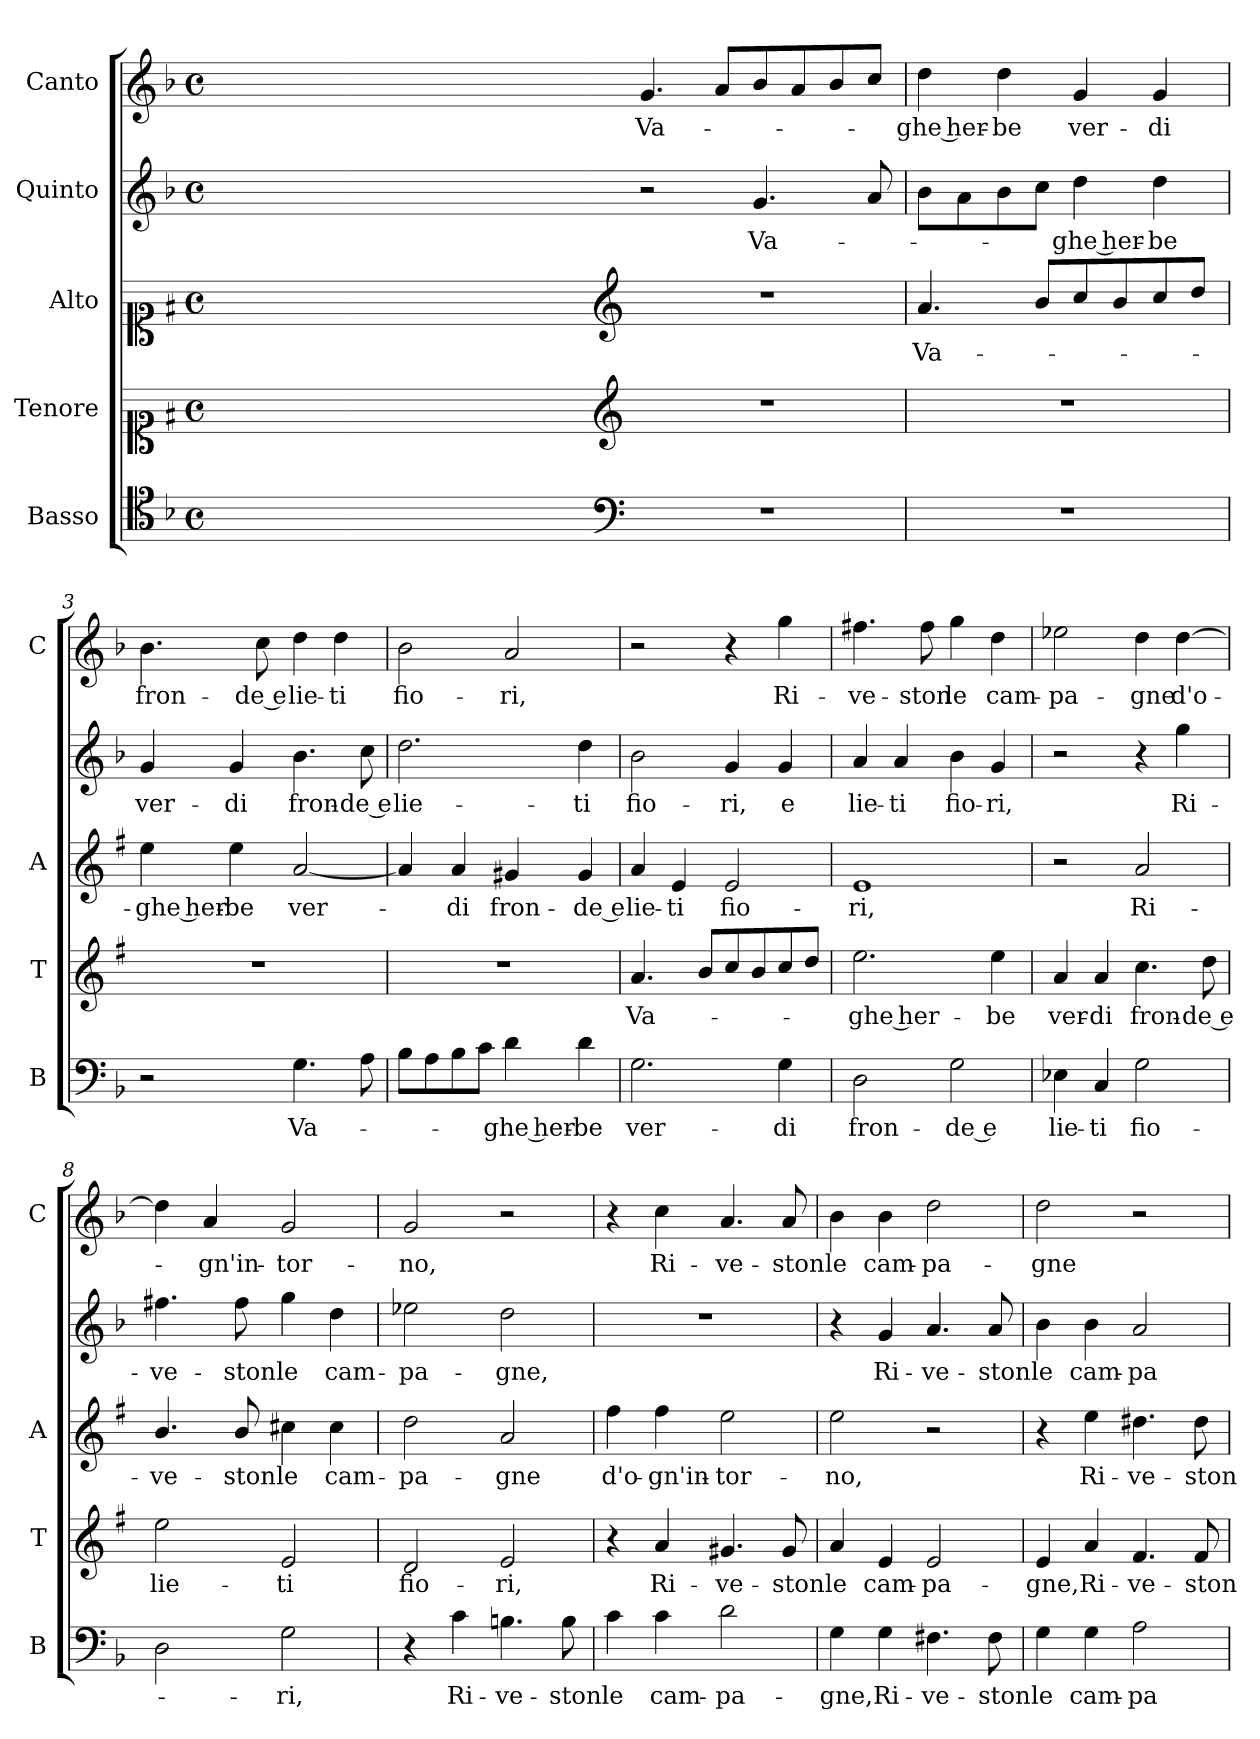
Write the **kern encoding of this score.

**kern	**text	**kern	**text	**kern	**text	**kern	**text	**kern	**text
*part5	*part5	*part4	*part4	*part3	*part3	*part2	*part2	*part1	*part1
*staff5	*staff5	*staff4	*staff4	*staff3	*staff3	*staff2	*staff2	*staff1	*staff1
*I"Basso	*	*I"Tenore	*	*I"Alto	*	*I"Quinto	*	*I"Canto	*
*I'B	*	*I'T	*	*I'A	*	*	*	*I'C	*
*clefC4	*	*clefC1	*	*clefC1	*	*clefG2	*	*clefG2	*
*	*	*ITrd1c2	*	*ITrd1c2	*	*	*	*	*
*k[b-]	*	*k[b-]	*	*k[b-]	*	*k[b-]	*	*k[b-]	*
*F:	*	*F:	*	*F:	*	*F:	*	*F:	*
*M4/4	*	*M4/4	*	*M4/4	*	*M4/4	*	*M4/4	*
*met(c)	*	*met(c)	*	*met(c)	*	*met(c)	*	*met(c)	*
=	=	=	=	=	=	=	=	=	=
1ryy	.	1ryy	.	1ryy	.	1ryy	.	1ryy	.
=1X-	=1X-	=1X-	=1X-	=1X-	=1X-	=1X-	=1X-	=1X-	=1X-
4ryy	.	4ryy	.	4ryy	.	4ryy	.	4ryy	.
4ryy	.	4ryy	.	4ryy	.	4ryy	.	4ryy	.
4ryy	.	4ryy	.	4ryy	.	4ryy	.	4ryy	.
4ryy	.	4ryy	.	4ryy	.	4ryy	.	4ryy	.
=1-	=1-	=1-	=1-	=1-	=1-	=1-	=1-	=1-	=1-
*clefF4	*	*clefG2	*	*clefG2	*	*	*	*	*
!	!	!	!	!	!	!	!	!	!LO:LY:b
1r	.	1r	.	1r	.	2r	.	4.g/	Va-
.	.	.	.	.	.	.	.	8a/L	.
!	!	!	!	!	!	!	!LO:LY:b	!	!
.	.	.	.	.	.	4.g/	Va-	8b-/	.
.	.	.	.	.	.	.	.	8a/	.
.	.	.	.	.	.	.	.	8b-/	.
.	.	.	.	.	.	8a/	.	8cc/J	.
=2	=2	=2	=2	=2	=2	=2	=2	=2	=2
!	!	!	!	!	!LO:LY:b	!	!	!	!LO:LY:b
1r	.	1r	.	4.g/	Va-	8b-\L	.	4dd\	-ghe her-
.	.	.	.	.	.	8a\	.	.	.
!	!	!	!	!	!	!	!	!	!LO:LY:b
.	.	.	.	.	.	8b-\	.	4dd\	-be
.	.	.	.	8a/L	.	8cc\J	.	.	.
!	!	!	!	!	!	!	!LO:LY:b	!	!LO:LY:b
.	.	.	.	8b-/	.	4dd\	-ghe her-	4g/	ver-
.	.	.	.	8a/	.	.	.	.	.
!	!	!	!	!	!	!	!LO:LY:b	!	!LO:LY:b
.	.	.	.	8b-/	.	4dd\	-be	4g/	-di
.	.	.	.	8cc/J	.	.	.	.	.
=3	=3	=3	=3	=3	=3	=3	=3	=3	=3
!	!	!	!	!	!LO:LY:b	!	!LO:LY:b	!	!LO:LY:b
2r	.	1r	.	4dd\	-ghe her-	4g/	ver-	4.b-\	fron-
!	!	!	!	!	!LO:LY:b	!	!LO:LY:b	!	!
.	.	.	.	4dd\	-be	4g/	-di	.	.
!	!	!	!	!	!	!	!	!	!LO:LY:b
.	.	.	.	.	.	.	.	8cc\	-de e
!	!LO:LY:b	!	!	!	!LO:LY:b	!	!LO:LY:b	!	!LO:LY:b
4.G\	Va-	.	.	[2g/	ver-	4.b-\	fron-	4dd\	lie-
!	!	!	!	!	!	!	!	!	!LO:LY:b
.	.	.	.	.	.	.	.	4dd\	-ti
!	!	!	!	!	!	!	!LO:LY:b	!	!
8A\	.	.	.	.	.	8cc\	-de e	.	.
=4	=4	=4	=4	=4	=4	=4	=4	=4	=4
!	!	!	!	!	!	!	!LO:LY:b	!	!LO:LY:b
8B-\L	.	1r	.	4g/]	.	2.dd\	lie-	2b-\	fio-
8A\	.	.	.	.	.	.	.	.	.
!	!	!	!	!	!LO:LY:b	!	!	!	!
8B-\	.	.	.	4g/	-di	.	.	.	.
8c\J	.	.	.	.	.	.	.	.	.
!	!LO:LY:b	!	!	!	!LO:LY:b	!	!	!	!LO:LY:b
4d\	-ghe her-	.	.	4f#X/	fron-	.	.	2a/	-ri,
!	!LO:LY:b	!	!	!	!LO:LY:b	!	!LO:LY:b	!	!
4d\	-be	.	.	4f#/	-de e	4dd\	-ti	.	.
!!LO:LB:g=z
=5	=5	=5	=5	=5	=5	=5	=5	=5	=5
!	!LO:LY:b	!	!LO:LY:b	!	!LO:LY:b	!	!LO:LY:b	!	!
2.G\	ver-	4.g/	Va-	4g/	lie-	2b-\	fio-	2r	.
!	!	!	!	!	!LO:LY:b	!	!	!	!
.	.	.	.	4d/	-ti	.	.	.	.
.	.	8a/L	.	.	.	.	.	.	.
!	!	!	!	!	!LO:LY:b	!	!LO:LY:b	!	!
.	.	8b-/	.	2d/	fio-	4g/	-ri,	4r	.
.	.	8a/	.	.	.	.	.	.	.
!	!LO:LY:b	!	!	!	!	!	!LO:LY:b	!	!LO:LY:b
4G\	-di	8b-/	.	.	.	4g/	e	4gg\	Ri-
.	.	8cc/J	.	.	.	.	.	.	.
=6	=6	=6	=6	=6	=6	=6	=6	=6	=6
!	!LO:LY:b	!	!LO:LY:b	!	!LO:LY:b	!	!LO:LY:b	!	!LO:LY:b
2D\	fron-	2.dd\	-ghe her-	1d	-ri,	4a/	lie-	4.ff#X\	-ve-
!	!	!	!	!	!	!	!LO:LY:b	!	!
.	.	.	.	.	.	4a/	-ti	.	.
!	!	!	!	!	!	!	!	!	!LO:LY:b
.	.	.	.	.	.	.	.	8ff#\	-ston
!	!LO:LY:b	!	!	!	!	!	!LO:LY:b	!	!LO:LY:b
2G\	-de e	.	.	.	.	4b-\	fio-	4gg\	le
!	!	!	!LO:LY:b	!	!	!	!LO:LY:b	!	!LO:LY:b
.	.	4dd\	-be	.	.	4g/	-ri,	4dd\	cam-
=7	=7	=7	=7	=7	=7	=7	=7	=7	=7
!	!LO:LY:b	!	!LO:LY:b	!	!	!	!	!	!LO:LY:b
4E-X\	lie-	4g/	ver-	2r	.	2r	.	2ee-X\	-pa-
!	!LO:LY:b	!	!LO:LY:b	!	!	!	!	!	!
4C/	-ti	4g/	-di	.	.	.	.	.	.
!	!LO:LY:b	!	!LO:LY:b	!	!LO:LY:b	!	!	!	!LO:LY:b
2G\	fio-	4.b-\	fron-	2g/	Ri-	4r	.	4dd\	-gne
!	!	!	!	!	!	!	!LO:LY:b	!	!LO:LY:b
.	.	.	.	.	.	4gg\	Ri-	[4dd\	d'o-
!	!	!	!LO:LY:b	!	!	!	!	!	!
.	.	8cc\	-de e	.	.	.	.	.	.
=8	=8	=8	=8	=8	=8	=8	=8	=8	=8
!	!	!	!LO:LY:b	!	!LO:LY:b	!	!LO:LY:b	!	!
2D\	.	2dd\	lie-	4.a/	-ve-	4.ff#X\	-ve-	4dd\]	.
!	!	!	!	!	!	!	!	!	!LO:LY:b
.	.	.	.	.	.	.	.	4a/	-gn'in-
!	!	!	!	!	!LO:LY:b	!	!LO:LY:b	!	!
.	.	.	.	8a/	-ston	8ff#\	-ston	.	.
!	!LO:LY:b	!	!LO:LY:b	!	!LO:LY:b	!	!LO:LY:b	!	!LO:LY:b
2G\	-ri,	2d/	-ti	4bn\	le	4gg\	le	2g/	-tor-
!	!	!	!	!	!LO:LY:b	!	!LO:LY:b	!	!
.	.	.	.	4b\	cam-	4dd\	cam-	.	.
=9	=9	=9	=9	=9	=9	=9	=9	=9	=9
!	!	!	!LO:LY:b	!	!LO:LY:b	!	!LO:LY:b	!	!LO:LY:b
4r	.	2c/	fio-	2cc\	-pa-	2ee-X\	-pa-	2g/	-no,
!	!LO:LY:b	!	!	!	!	!	!	!	!
4c\	Ri-	.	.	.	.	.	.	.	.
!	!LO:LY:b	!	!LO:LY:b	!	!LO:LY:b	!	!LO:LY:b	!	!
4.Bn\	-ve-	2d/	-ri,	2g/	-gne	2dd\	-gne,	2r	.
!	!LO:LY:b	!	!	!	!	!	!	!	!
8B\	-ston	.	.	.	.	.	.	.	.
=10	=10	=10	=10	=10	=10	=10	=10	=10	=10
!	!LO:LY:b	!	!	!	!LO:LY:b	!	!	!	!
4c\	le	4r	.	4ee\	d'o-	1r	.	4r	.
!	!LO:LY:b	!	!LO:LY:b	!	!LO:LY:b	!	!	!	!LO:LY:b
4c\	cam-	4g/	Ri-	4ee\	-gn'in-	.	.	4cc\	Ri-
!	!LO:LY:b	!	!LO:LY:b	!	!LO:LY:b	!	!	!	!LO:LY:b
2d\	-pa-	4.f#X/	-ve-	2dd\	-tor-	.	.	4.a/	-ve-
!	!	!	!LO:LY:b	!	!	!	!	!	!LO:LY:b
.	.	8f#/	-ston	.	.	.	.	8a/	-ston
!!LO:PB:g=z
=11	=11	=11	=11	=11	=11	=11	=11	=11	=11
!	!LO:LY:b	!	!LO:LY:b	!	!LO:LY:b	!	!	!	!LO:LY:b
4G\	-gne,	4g/	le	2dd\	-no,	4r	.	4b-\	le
!	!LO:LY:b	!	!LO:LY:b	!	!	!	!LO:LY:b	!	!LO:LY:b
4G\	Ri-	4d/	cam-	.	.	4g/	Ri-	4b-\	cam-
!	!LO:LY:b	!	!LO:LY:b	!	!	!	!LO:LY:b	!	!LO:LY:b
4.F#X\	-ve-	2d/	-pa-	2r	.	4.a/	-ve-	2dd\	-pa-
!	!LO:LY:b	!	!	!	!	!	!LO:LY:b	!	!
8F#\	-ston	.	.	.	.	8a/	-ston	.	.
=12	=12	=12	=12	=12	=12	=12	=12	=12	=12
!	!LO:LY:b	!	!LO:LY:b	!	!	!	!LO:LY:b	!	!LO:LY:b
4G\	le	4d/	-gne,	4r	.	4b-\	le	2dd\	-gne
!	!LO:LY:b	!	!LO:LY:b	!	!LO:LY:b	!	!LO:LY:b	!	!
4G\	cam-	4g/	Ri-	4dd\	Ri-	4b-\	cam-	.	.
!	!LO:LY:b	!	!LO:LY:b	!	!LO:LY:b	!	!LO:LY:b	!	!
2A\	-pa-	4.e/	-ve-	4.cc#X\	-ve-	2a/	-pa-	2r	.
!	!	!	!LO:LY:b	!	!LO:LY:b	!	!	!	!
.	.	8e/	-ston	8cc#\	-ston	.	.	.	.
=	=	=	=	=	=	=	=	=	=
*-	*-	*-	*-	*-	*-	*-	*-	*-	*-
